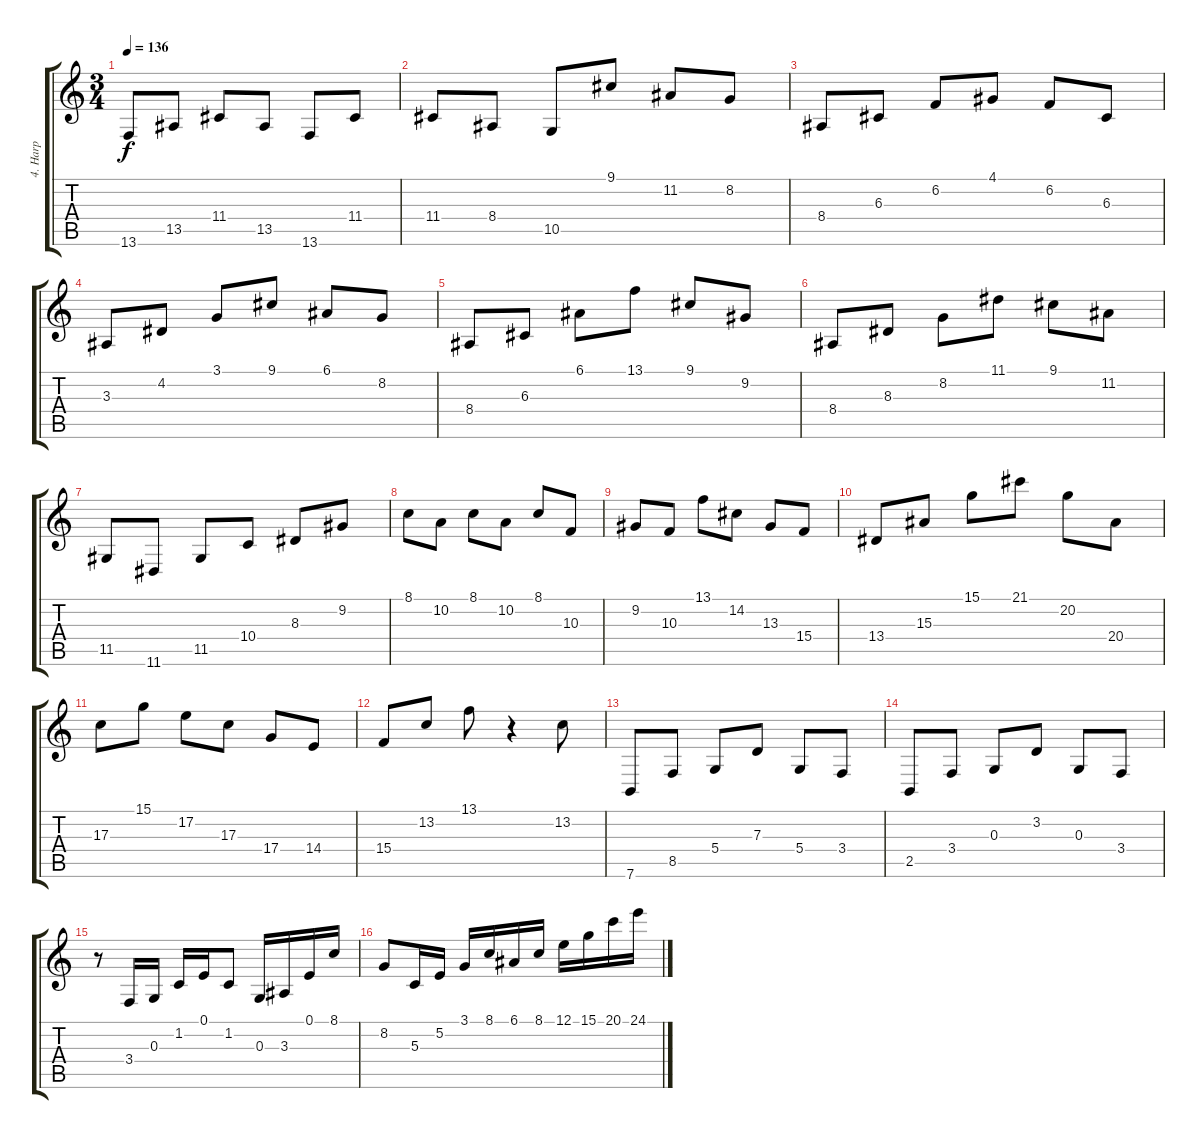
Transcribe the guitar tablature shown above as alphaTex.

\track ("4. Harp" "4. Harp") {instrument orchestralharp}
\staff {score tabs}
\tuning (E4 B3 G3 D3 A2 E2) {hide}
\ts (3 4)
\tempo 136
\clef g2
\ks c
13.6.8{dy f} 13.5.8 11.4.8 13.5.8 13.6.8 11.4.8 |
11.4.8 8.4.8 10.5.8 9.1.8 11.2.8 8.2.8 |
8.4.8 6.3.8 6.2.8 4.1.8 6.2.8 6.3.8 |
3.3.8 4.2.8 3.1.8 9.1.8 6.1.8 8.2.8 |
8.4.8 6.3.8 6.1.8 13.1.8 9.1.8 9.2.8 |
8.4.8 8.3.8 8.2.8 11.1.8 9.1.8 11.2.8 |
11.5.8 11.6.8 11.5.8 10.4.8 8.3.8 9.2.8 |
8.1.8 10.2.8 8.1.8 10.2.8 8.1.8 10.3.8 |
9.2.8 10.3.8 13.1.8 14.2.8 13.3.8 15.4.8 |
13.4.8 15.3.8 15.1.8 21.1.8 20.2.8 20.4.8 |
17.3.8 15.1.8 17.2.8 17.3.8 17.4.8 14.4.8 |
15.4.8 13.2.8 13.1.8 r.4 13.2.8 |
7.6.8 8.5.8 5.4.8 7.3.8 5.4.8 3.4.8 |
2.5.8 3.4.8 0.3.8 3.2.8 0.3.8 3.4.8 |
r.8 3.4.16 0.3.16 1.2.16 0.1.16 1.2.8 0.3.16 3.3.16 0.1.16 8.1.16 |
8.2.8 5.3.16 5.2.16 3.1.16 8.1.16 6.1.16 8.1.16 12.1.16 15.1.16 20.1.16 24.1.16
